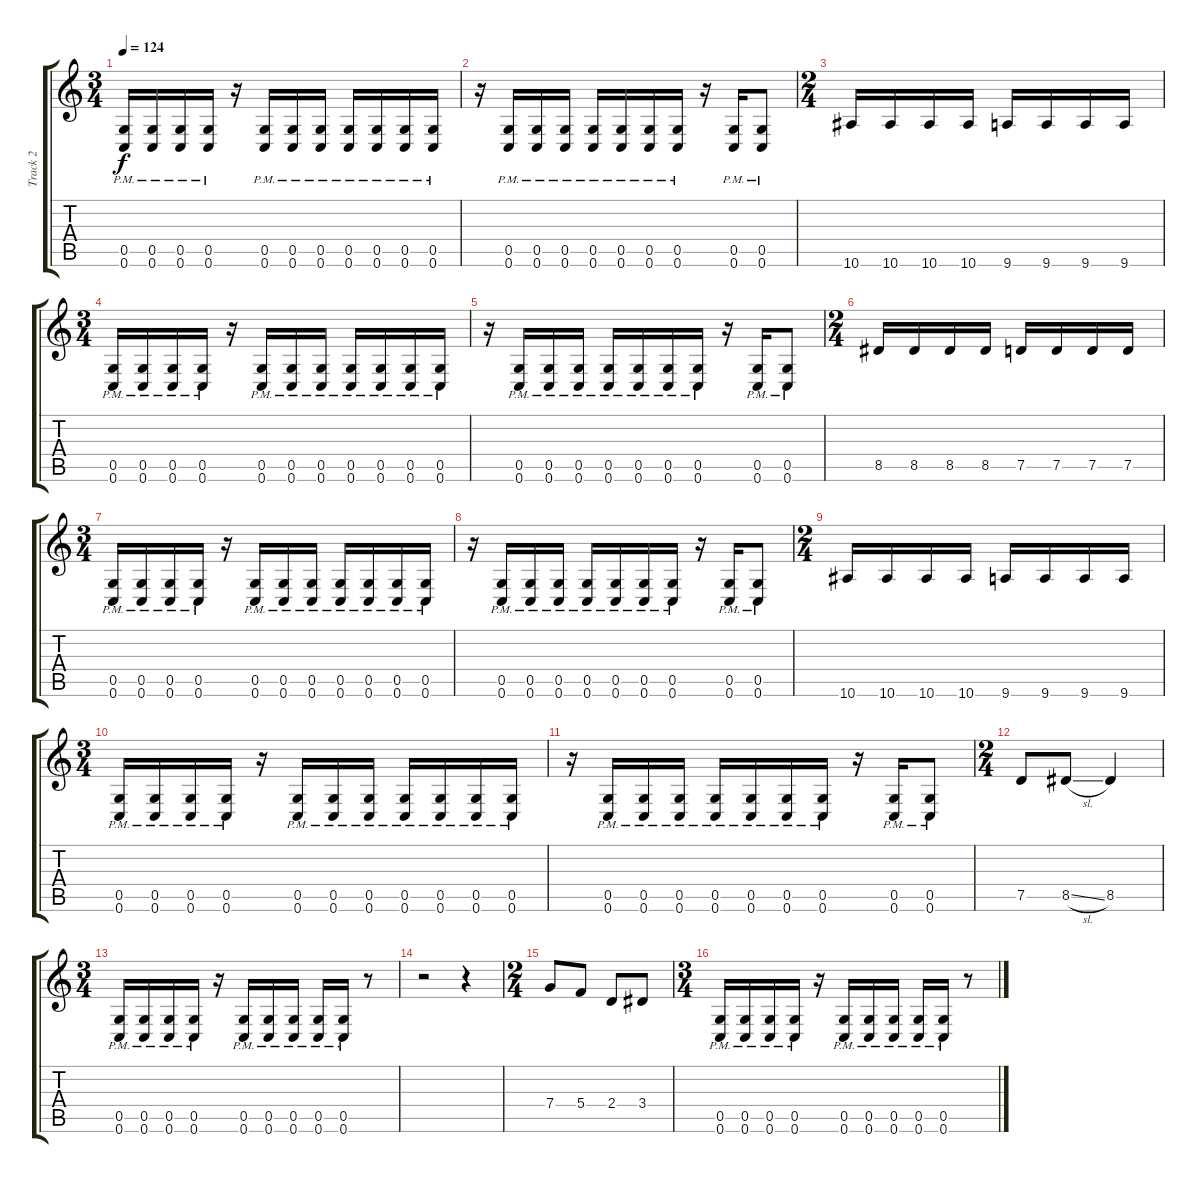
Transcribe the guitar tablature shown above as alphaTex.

\track ("Track 2" "Track 2") {instrument distortionguitar}
\staff {score tabs}
\tuning (D4 A3 F3 C3 G2 C2) {hide}
\ts (3 4)
\tempo 124
\clef g2
\ks c
(0.5{pm} 0.6{pm}).16{dy f} (0.5{pm} 0.6{pm}).16 (0.5{pm} 0.6{pm}).16 (0.5{pm} 0.6{pm}).16 r.16 (0.5{pm} 0.6{pm}).16 (0.5{pm} 0.6{pm}).16 (0.5{pm} 0.6{pm}).16 (0.5{pm} 0.6{pm}).16 (0.5{pm} 0.6{pm}).16 (0.5{pm} 0.6{pm}).16 (0.5{pm} 0.6{pm}).16 |
r.16 (0.5{pm} 0.6{pm}).16 (0.5{pm} 0.6{pm}).16 (0.5{pm} 0.6{pm}).16 (0.5{pm} 0.6{pm}).16 (0.5{pm} 0.6{pm}).16 (0.5{pm} 0.6{pm}).16 (0.5{pm} 0.6{pm}).16 r.16 (0.5{pm} 0.6{pm}).16 (0.5{pm} 0.6{pm}).8 |
\ts (2 4)
10.6.16 10.6.16 10.6.16 10.6.16 9.6.16 9.6.16 9.6.16 9.6.16 |
\ts (3 4)
(0.5{pm} 0.6{pm}).16 (0.5{pm} 0.6{pm}).16 (0.5{pm} 0.6{pm}).16 (0.5{pm} 0.6{pm}).16 r.16 (0.5{pm} 0.6{pm}).16 (0.5{pm} 0.6{pm}).16 (0.5{pm} 0.6{pm}).16 (0.5{pm} 0.6{pm}).16 (0.5{pm} 0.6{pm}).16 (0.5{pm} 0.6{pm}).16 (0.5{pm} 0.6{pm}).16 |
r.16 (0.5{pm} 0.6{pm}).16 (0.5{pm} 0.6{pm}).16 (0.5{pm} 0.6{pm}).16 (0.5{pm} 0.6{pm}).16 (0.5{pm} 0.6{pm}).16 (0.5{pm} 0.6{pm}).16 (0.5{pm} 0.6{pm}).16 r.16 (0.5{pm} 0.6{pm}).16 (0.5{pm} 0.6{pm}).8 |
\ts (2 4)
8.5.16 8.5.16 8.5.16 8.5.16 7.5.16 7.5.16 7.5.16 7.5.16 |
\ts (3 4)
(0.5{pm} 0.6{pm}).16 (0.5{pm} 0.6{pm}).16 (0.5{pm} 0.6{pm}).16 (0.5{pm} 0.6{pm}).16 r.16 (0.5{pm} 0.6{pm}).16 (0.5{pm} 0.6{pm}).16 (0.5{pm} 0.6{pm}).16 (0.5{pm} 0.6{pm}).16 (0.5{pm} 0.6{pm}).16 (0.5{pm} 0.6{pm}).16 (0.5{pm} 0.6{pm}).16 |
r.16 (0.5{pm} 0.6{pm}).16 (0.5{pm} 0.6{pm}).16 (0.5{pm} 0.6{pm}).16 (0.5{pm} 0.6{pm}).16 (0.5{pm} 0.6{pm}).16 (0.5{pm} 0.6{pm}).16 (0.5{pm} 0.6{pm}).16 r.16 (0.5{pm} 0.6{pm}).16 (0.5{pm} 0.6{pm}).8 |
\ts (2 4)
10.6.16 10.6.16 10.6.16 10.6.16 9.6.16 9.6.16 9.6.16 9.6.16 |
\ts (3 4)
(0.5{pm} 0.6{pm}).16 (0.5{pm} 0.6{pm}).16 (0.5{pm} 0.6{pm}).16 (0.5{pm} 0.6{pm}).16 r.16 (0.5{pm} 0.6{pm}).16 (0.5{pm} 0.6{pm}).16 (0.5{pm} 0.6{pm}).16 (0.5{pm} 0.6{pm}).16 (0.5{pm} 0.6{pm}).16 (0.5{pm} 0.6{pm}).16 (0.5{pm} 0.6{pm}).16 |
r.16 (0.5{pm} 0.6{pm}).16 (0.5{pm} 0.6{pm}).16 (0.5{pm} 0.6{pm}).16 (0.5{pm} 0.6{pm}).16 (0.5{pm} 0.6{pm}).16 (0.5{pm} 0.6{pm}).16 (0.5{pm} 0.6{pm}).16 r.16 (0.5{pm} 0.6{pm}).16 (0.5{pm} 0.6{pm}).8 |
\ts (2 4)
7.5.8 8.5{sl}.8 8.5.4 |
\ts (3 4)
(0.5{pm} 0.6{pm}).16 (0.5{pm} 0.6{pm}).16 (0.5{pm} 0.6{pm}).16 (0.5{pm} 0.6{pm}).16 r.16 (0.5{pm} 0.6{pm}).16 (0.5{pm} 0.6{pm}).16 (0.5{pm} 0.6{pm}).16 (0.5{pm} 0.6{pm}).16 (0.5{pm} 0.6{pm}).16 r.8 |
r.2 r.4 |
\ts (2 4)
7.4.8 5.4.8 2.4.8 3.4.8 |
\ts (3 4)
(0.5{pm} 0.6{pm}).16 (0.5{pm} 0.6{pm}).16 (0.5{pm} 0.6{pm}).16 (0.5{pm} 0.6{pm}).16 r.16 (0.5{pm} 0.6{pm}).16 (0.5{pm} 0.6{pm}).16 (0.5{pm} 0.6{pm}).16 (0.5{pm} 0.6{pm}).16 (0.5{pm} 0.6{pm}).16 r.8
